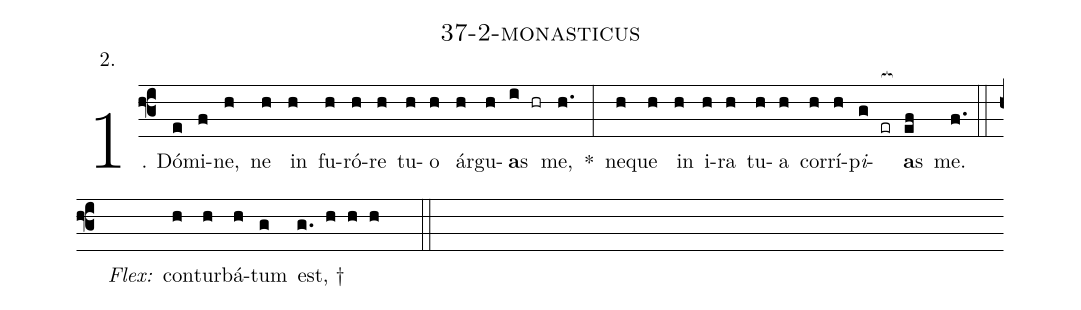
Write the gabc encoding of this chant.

name: 37-2-monasticus;
annotation: 2.;
%%
(f3)1. Dó(e)mi(f)ne,(h) ne(h) in(h) fu(h)ró(h)re(h) tu(h)o(h) ár(h)gu(h)<b>a</b>s(i hr) me,(h.) *(:) ne(h)que(h) in(h) i(h)ra(h) tu(h)a(h) cor(h)rí(h)p<i>i</i>(g er[ocb:1{])<b>a</b>s(ef[ocb:0}]) me.(f.) (::)
<i>Flex:</i>()  con(h)tur(h)bá(h)tum(g) est, †(g. h h h  ::)
